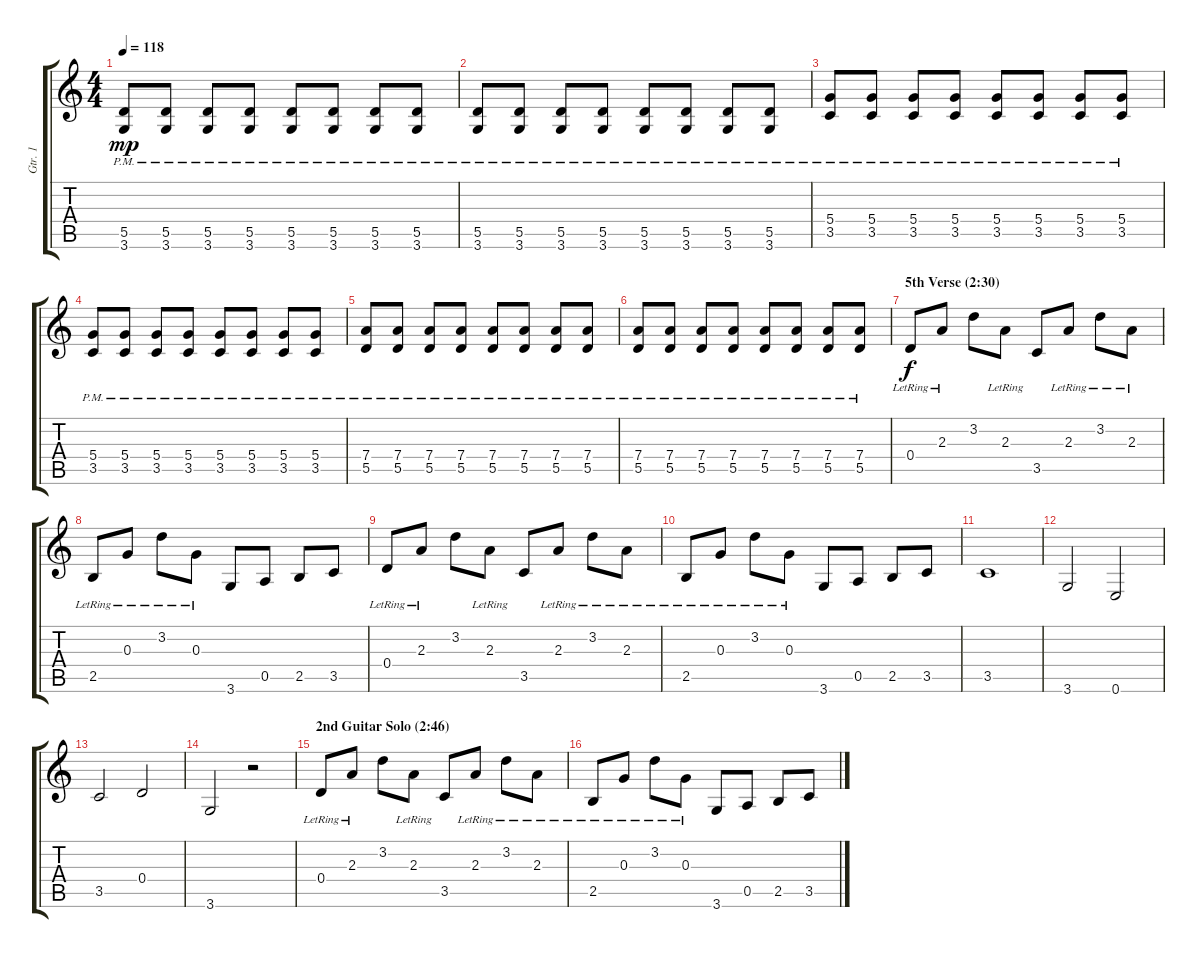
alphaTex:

\track ("Gtr. 1" "Gtr. 1") {instrument electricguitarclean}
\staff {score tabs}
\tuning (E4 B3 G3 D3 A2 E2) {hide}
\ts (4 4)
\tempo 118
\clef g2
\ks c
(5.5{pm} 3.6{pm}).8{dy mp} (5.5{pm} 3.6{pm}).8 (5.5{pm} 3.6{pm}).8 (5.5{pm} 3.6{pm}).8 (5.5{pm} 3.6{pm}).8 (5.5{pm} 3.6{pm}).8 (5.5{pm} 3.6{pm}).8 (5.5{pm} 3.6{pm}).8 |
(5.5{pm} 3.6{pm}).8 (5.5{pm} 3.6{pm}).8 (5.5{pm} 3.6{pm}).8 (5.5{pm} 3.6{pm}).8 (5.5{pm} 3.6{pm}).8 (5.5{pm} 3.6{pm}).8 (5.5{pm} 3.6{pm}).8 (5.5{pm} 3.6{pm}).8 |
(5.4{pm} 3.5{pm}).8 (5.4{pm} 3.5{pm}).8 (5.4{pm} 3.5{pm}).8 (5.4{pm} 3.5{pm}).8 (5.4{pm} 3.5{pm}).8 (5.4{pm} 3.5{pm}).8 (5.4{pm} 3.5{pm}).8 (5.4{pm} 3.5{pm}).8 |
(5.4{pm} 3.5{pm}).8 (5.4{pm} 3.5{pm}).8 (5.4{pm} 3.5{pm}).8 (5.4{pm} 3.5{pm}).8 (5.4{pm} 3.5{pm}).8 (5.4{pm} 3.5{pm}).8 (5.4{pm} 3.5{pm}).8 (5.4{pm} 3.5{pm}).8 |
(7.4{pm} 5.5{pm}).8 (7.4{pm} 5.5{pm}).8 (7.4{pm} 5.5{pm}).8 (7.4{pm} 5.5{pm}).8 (7.4{pm} 5.5{pm}).8 (7.4{pm} 5.5{pm}).8 (7.4{pm} 5.5{pm}).8 (7.4{pm} 5.5{pm}).8 |
(7.4{pm} 5.5{pm}).8 (7.4{pm} 5.5{pm}).8 (7.4{pm} 5.5{pm}).8 (7.4{pm} 5.5{pm}).8 (7.4{pm} 5.5{pm}).8 (7.4{pm} 5.5{pm}).8 (7.4{pm} 5.5{pm}).8 (7.4{pm} 5.5{pm}).8 |
\section ("" "5th Verse (2:30)")
0.4{lr}.8{dy f} 2.3{lr}.8 3.2.8 2.3{lr}.8 3.5.8 2.3{lr}.8 3.2{lr}.8 2.3{lr}.8 |
2.5{lr}.8 0.3{lr}.8 3.2{lr}.8 0.3{lr}.8 3.6.8 0.5.8 2.5.8 3.5.8 |
0.4{lr}.8 2.3{lr}.8 3.2.8 2.3{lr}.8 3.5.8 2.3{lr}.8 3.2{lr}.8 2.3{lr}.8 |
2.5{lr}.8 0.3{lr}.8 3.2{lr}.8 0.3{lr}.8 3.6.8 0.5.8 2.5.8 3.5.8 |
3.5.1 |
3.6.2 0.6.2 |
3.5.2 0.4.2 |
3.6.2 r.2 |
\section ("" "2nd Guitar Solo (2:46)")
0.4{lr}.8 2.3{lr}.8 3.2.8 2.3{lr}.8 3.5.8 2.3{lr}.8 3.2{lr}.8 2.3{lr}.8 |
2.5{lr}.8 0.3{lr}.8 3.2{lr}.8 0.3{lr}.8 3.6.8 0.5.8 2.5.8 3.5.8
